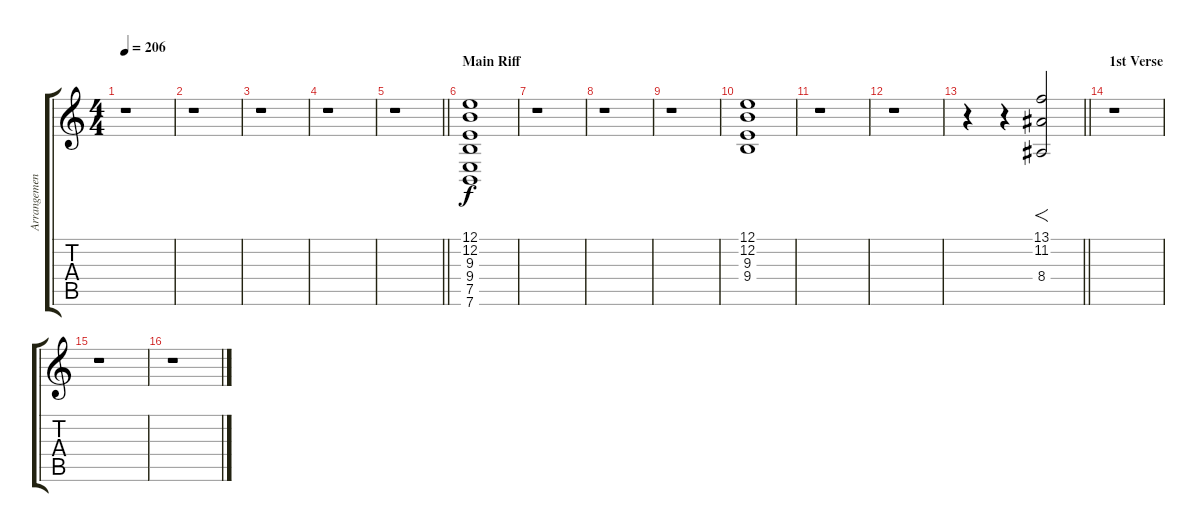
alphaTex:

\track ("Arrangements/Elize" "Arrangemen") {instrument orchestrahit}
\staff {score tabs}
\tuning (E4 B3 G3 D3 A2 E2) {hide}
\ts (4 4)
\tempo 206
\clef g2
\ks c
r.1{dy f} |
r.1 |
r.1 |
r.1 |
\barLineRight lightlight
r.1 |
\section ("" "Main Riff")
(12.1 12.2 9.3 9.4 7.5 7.6).1{volume 10 instrument orchestrahit} |
r.1 |
r.1 |
r.1 |
(12.1 12.2 9.3 9.4).1{volume 7 instrument orchestrahit} |
r.1 |
r.1 |
\barLineRight lightlight
r.4 r.4{balance 2} (13.1 11.2 8.4).2{f volume 12 balance 15 instrument applause} |
\section ("" "1st Verse")
r.1 |
r.1 |
r.1
